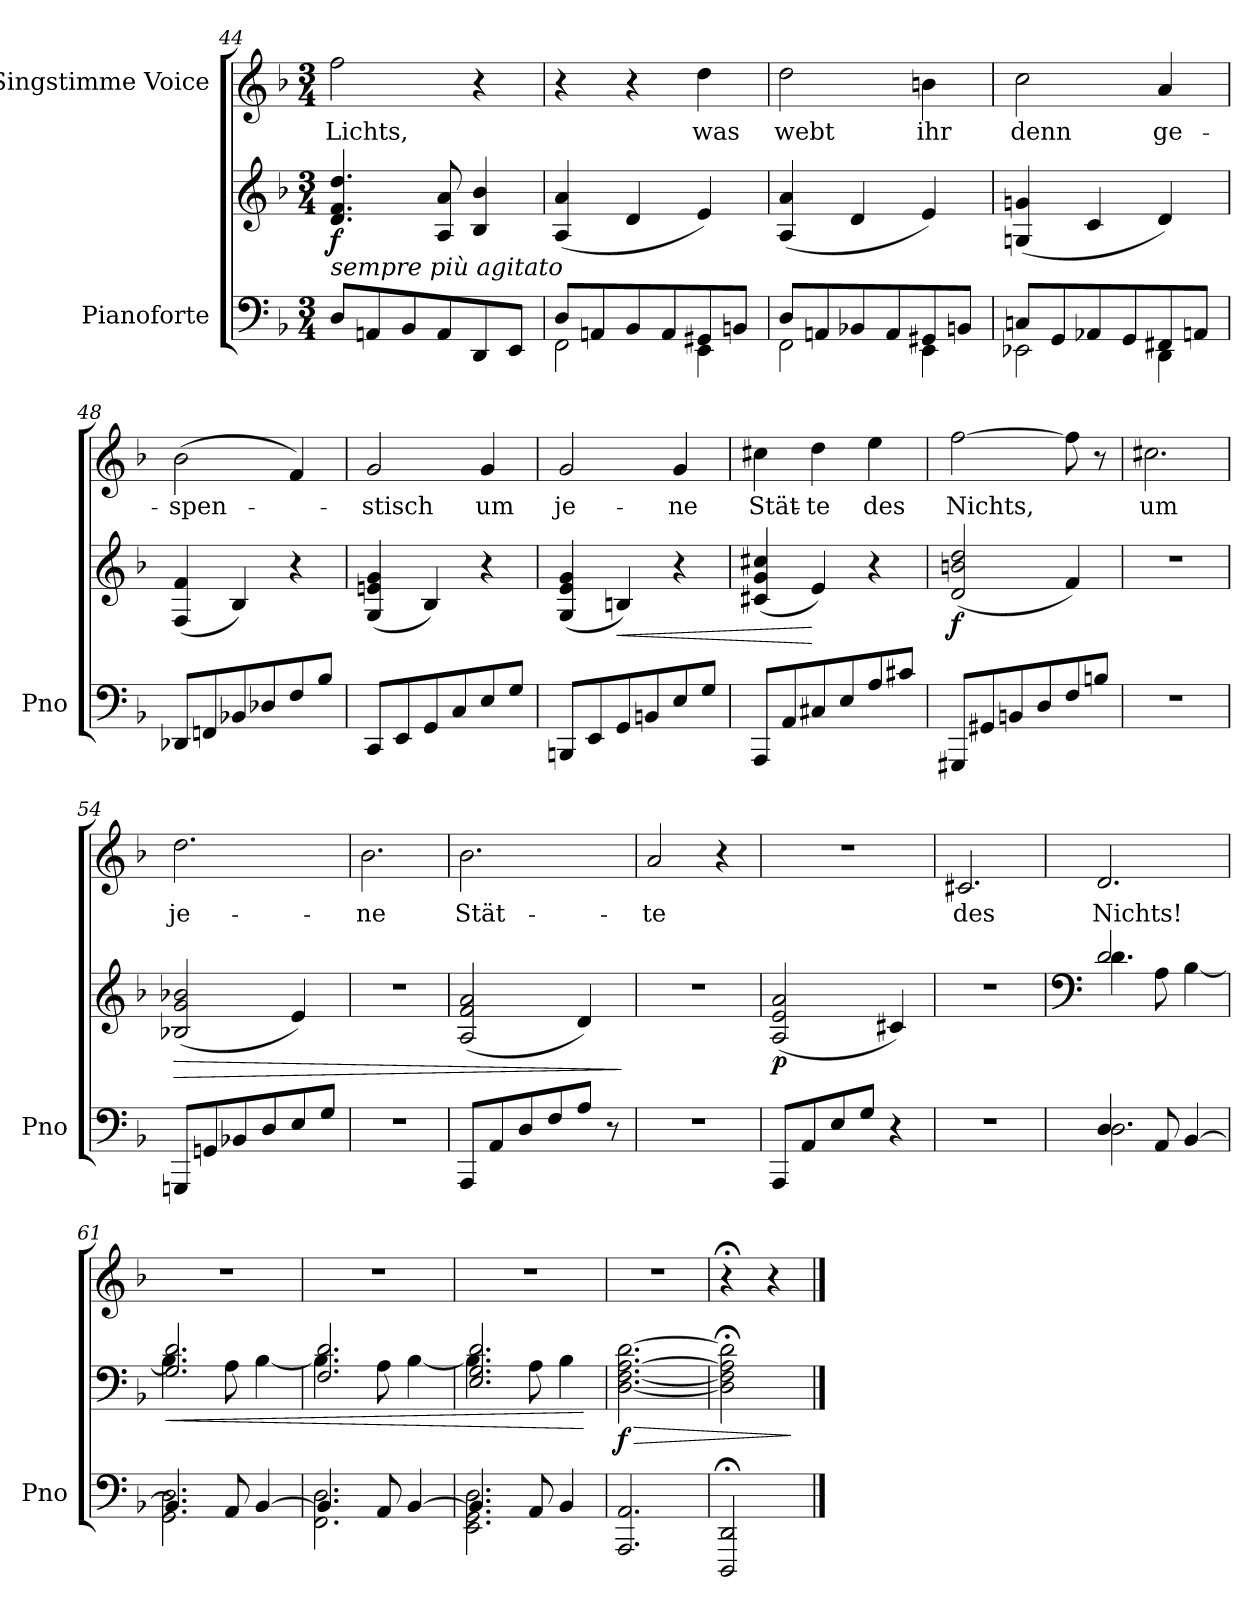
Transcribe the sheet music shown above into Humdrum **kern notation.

**kern	**kern	**dynam	**kern	**text
*part2	*part2	*part2	*part1	*part1
*staff3	*staff2	*staff2/3	*staff1	*staff1
*I"Pianoforte	*	*	*I"Singstimme Voice	*
*I'Pno	*	*	*	*
!!LO:LB:g=z
*clefF4	*clefG2	*	*clefG2	*
*k[b-]	*k[b-]	*	*k[b-]	*
*M3/4	*M3/4	*	*M3/4	*
=44	=44	=44	=44	=44
!	!LO:TX:b:i:t=sempre più agitato	!	!	!
!	!	!LO:DY:b	!	!LO:LY:b
8D/L	4.d/ 4.f/ 4.dd/	f	2ff\	Lichts,
8AAn/	.	.	.	.
8BB-/	.	.	.	.
8AA/	8A/ 8a/	.	.	.
8DD/	4B-/ 4b-/	.	4r	.
8EE/J	.	.	.	.
=45	=45	=45	=45	=45
*^	*	*	*	*
8D/L	2FF\	(<4A/ 4a/	.	4r	.
8AAn/	.	.	.	.	.
8BB-/	.	4d/	.	4r	.
8AA/	.	.	.	.	.
!	!	!	!	!	!LO:LY:b
8GG#X/	4EE\	4e/)	.	4dd\	was
8BBn/J	.	.	.	.	.
=46	=46	=46	=46	=46	=46
!	!	!	!	!	!LO:LY:b
8D/L	2FF\	(<4A/ 4a/	.	2dd\	webt
8AAn/	.	.	.	.	.
8BB-X/	.	4d/	.	.	.
8AA/	.	.	.	.	.
!	!	!	!	!	!LO:LY:b
8GG#X/	4EE\	4e/)	.	4bn\	ihr
8BBn/J	.	.	.	.	.
=47	=47	=47	=47	=47	=47
!	!	!	!	!	!LO:LY:b
8Cn/L	2EE-X\	(<4Gn/ 4gn/	.	2cc\	denn
8GG/	.	.	.	.	.
8AA-X/	.	4c/	.	.	.
8GG/	.	.	.	.	.
!	!	!	!	!	!LO:LY:b
8FF#X/	4DD\	4d/)	.	4a/	ge-
8AAn/J	.	.	.	.	.
*v	*v	*	*	*	*
=48	=48	=48	=48	=48
!	!	!	!	!LO:LY:b
8DD-X/L	(<4F/ 4f/	.	(>2b-\	-spen-
8FFn/	.	.	.	.
8BB-X/	4B-/)	.	.	.
8D-X/	.	.	.	.
8F/	4r	.	4f/)	.
8B-/J	.	.	.	.
=49	=49	=49	=49	=49
!	!	!	!	!LO:LY:b
8CC/L	(<4G/ 4en/ 4g/	.	2g/	-stisch
8EE/	.	.	.	.
8GG/	4B-/)	.	.	.
8C/	.	.	.	.
!	!	!	!	!LO:LY:b
8E/	4r	.	4g/	um
8G/J	.	.	.	.
!!LO:LB:g=z
=50	=50	=50	=50	=50
!	!	!	!	!LO:LY:b
8BBBn/L	(<4G/ 4e/ 4g/	.	2g/	je-
8EE/	.	.	.	.
!	!	!LO:HP:b	!	!
8GG/	4Bn/)	<	.	.
8BBn/	.	.	.	.
!	!	!	!	!LO:LY:b
8E/	4r	.	4g/	-ne
8G/J	.	.	.	.
=51	=51	=51	=51	=51
!	!	!	!	!LO:LY:b
8AAA/L	(<4c#X/ 4g/ 4cc#X/	.	4cc#X\	Stät-
8AA/	.	.	.	.
!	!	!	!	!LO:LY:b
8C#X/	4e/)	[	4dd\	-te
8E/	.	.	.	.
!	!	!	!	!LO:LY:b
8A/	4r	.	4ee\	des
8c#X/J	.	.	.	.
=52	=52	=52	=52	=52
!	!	!LO:DY:b	!	!LO:LY:b
8GGG#X/L	(<2d/ 2bn/ 2dd/	f	[2ff\	Nichts,
8GG#X/	.	.	.	.
8BBn/	.	.	.	.
8D/	.	.	.	.
8F/	4f/)	.	8ff\]	.
8Bn/J	.	.	8r	.
=53	=53	=53	=53	=53
!	!	!	!	!LO:LY:b
2.r	2.r	.	2.cc#X\	um
=54	=54	=54	=54	=54
!	!	!LO:HP:b	!	!LO:LY:b
8GGGn/L	(<2B-X/ 2g/ 2b-X/	>	2.dd\	je-
8GGn/	.	.	.	.
8BB-X/	.	.	.	.
8D/	.	.	.	.
8E/	4e/)	.	.	.
8G/J	.	.	.	.
=55	=55	=55	=55	=55
!	!	!	!	!LO:LY:b
2.r	2.r	.	2.b-\	-ne
=56	=56	=56	=56	=56
!	!	!	!	!LO:LY:b
8AAA/L	(<2A/ 2f/ 2a/	.	2.b-\	Stät-
8AA/	.	.	.	.
8D/	.	.	.	.
8F/	.	.	.	.
8A/J	4d/)	.	.	.
8r	.	.	.	.
.	.	]	.	.
!!LO:LB:g=z
=57	=57	=57	=57	=57
!	!	!	!	!LO:LY:b
2.r	2.r	.	2a/	te
.	.	.	4r	.
=58	=58	=58	=58	=58
!	!	!LO:DY:b	!	!
8AAA/L	(<2A/ 2e/ 2a/	p	2.r	.
8AA/	.	.	.	.
8E/	.	.	.	.
8G/J	.	.	.	.
4r	4c#X/)	.	.	.
=59	=59	=59	=59	=59
!	!	!	!	!LO:LY:b
2.r	2.r	.	2.c#X/	des
=60	=60	=60	=60	=60
*	*clefF4	*	*	*
*^	*^	*	*	*
!	!	!	!	!	!	!LO:LY:b
4.D/	2.D\	2.d/	4.d\	.	2.d/	Nichts!
8AA/	.	.	8A\	.	.	.
[4BB-/	.	.	[4B-\	.	.	.
=61	=61	=61	=61	=61	=61	=61
!	!	!	!	!LO:HP:b	!	!
4.BB-/]	2.GG\ 2.D\	2.G/ 2.d/	4.B-\]	<	2.r	.
8AA/	.	.	8A\	.	.	.
[4BB-/	.	.	[4B-\	.	.	.
=62	=62	=62	=62	=62	=62	=62
4.BB-/]	2.FF\ 2.D\	2.F/ 2.d/	4.B-\]	.	2.r	.
8AA/	.	.	8A\	.	.	.
[4BB-/	.	.	[4B-\	.	.	.
=63	=63	=63	=63	=63	=63	=63
4.BB-/]	2.EE\ 2.GG\ 2.D\	2.E/ 2.G/ 2.d/	4.B-\]	.	2.r	.
8AA/	.	.	8A\	.	.	.
4BB-/	.	.	4B-\	.	.	.
*v	*v	*	*	*	*	*
*	*v	*v	*	*	*
.	.	[	.	.
=64	=64	=64	=64	=64
!	!	!LO:HP:b	!	!
!	!	!LO:DY:n=1:b	!	!
2.AAA/ 2.AA/	[2.D\ [2.F\ [2.A\ [2.d\	> f	2.r	.
=65	=65	=65	=65	=65
2DDD/;< 2DD/;<	2D\];< 2F\];< 2A\];< 2d\];<	.	4r;<	.
.	.	.	4r	.
.	.	]	.	.
==	==	==	==	==
*-	*-	*-	*-	*-
